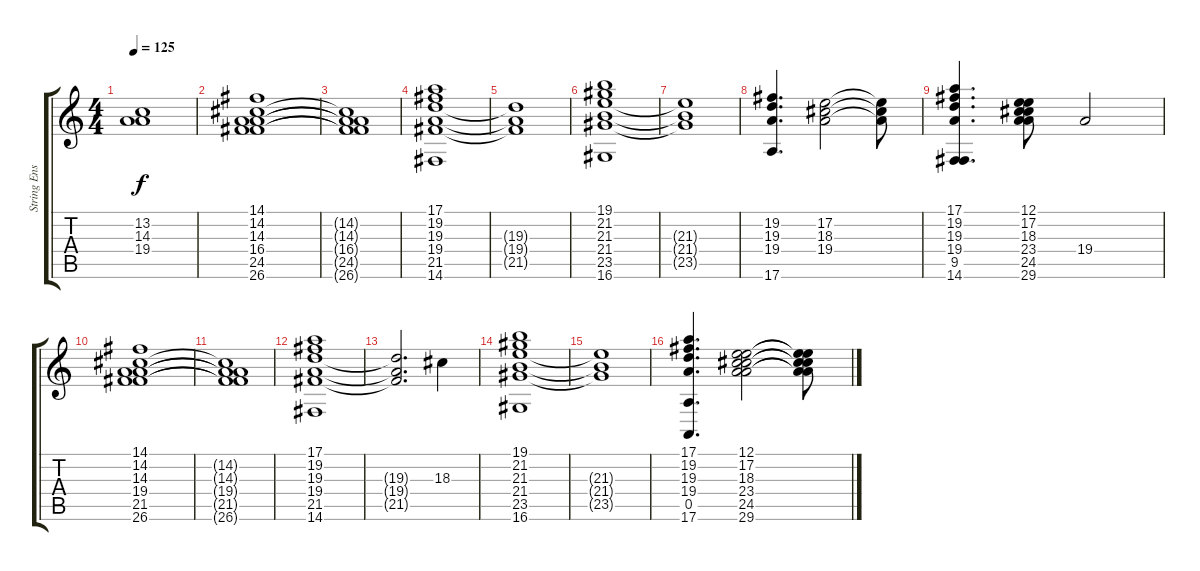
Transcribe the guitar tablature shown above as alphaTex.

\track ("String Ensemble 1" "String Ens") {instrument stringensemble1}
\staff {score tabs}
\tuning (E4 B3 G3 D3 A2 E2) {hide}
\ts (4 4)
\tempo 125
\clef g2
\ks c
(13.2{t} 14.3{t} 19.4{t}).1{dy f} |
(14.1 14.2 14.3 16.4 24.5 26.6).1 |
(14.2{t} 14.3{t} 16.4{t} 24.5{t} 26.6{t}).1 |
(17.1 19.2 19.3 19.4 21.5 14.6).1 |
(19.3{t} 19.4{t} 21.5{t}).1 |
(19.1 21.2 21.3 21.4 23.5 16.6).1 |
(21.3{t} 21.4{t} 23.5{t}).1 |
(19.2 19.3 19.4 17.6).4{d} (17.2 18.3 19.4).2 (17.2{t} 18.3{t} 19.4{t}).8 |
(17.1 19.2 19.3 19.4 9.5 14.6).4{d} (12.1 17.2 18.3 23.4 24.5 29.6).8 19.4.2 |
(14.1 14.2 14.3 19.4 21.5 26.6).1 |
(14.2{t} 14.3{t} 19.4{t} 21.5{t} 26.6{t}).1 |
(17.1 19.2 19.3 19.4 21.5 14.6).1 |
(19.3{t} 19.4{t} 21.5{t}).2{d} 18.3.4 |
(19.1 21.2 21.3 21.4 23.5 16.6).1 |
(21.3{t} 21.4{t} 23.5{t}).1 |
(17.1 19.2 19.3 19.4 0.5 17.6).4{d} (12.1 17.2 18.3 23.4 24.5 29.6).2 (12.1{t} 17.2{t} 18.3{t} 23.4{t} 24.5{t} 29.6{t}).8
